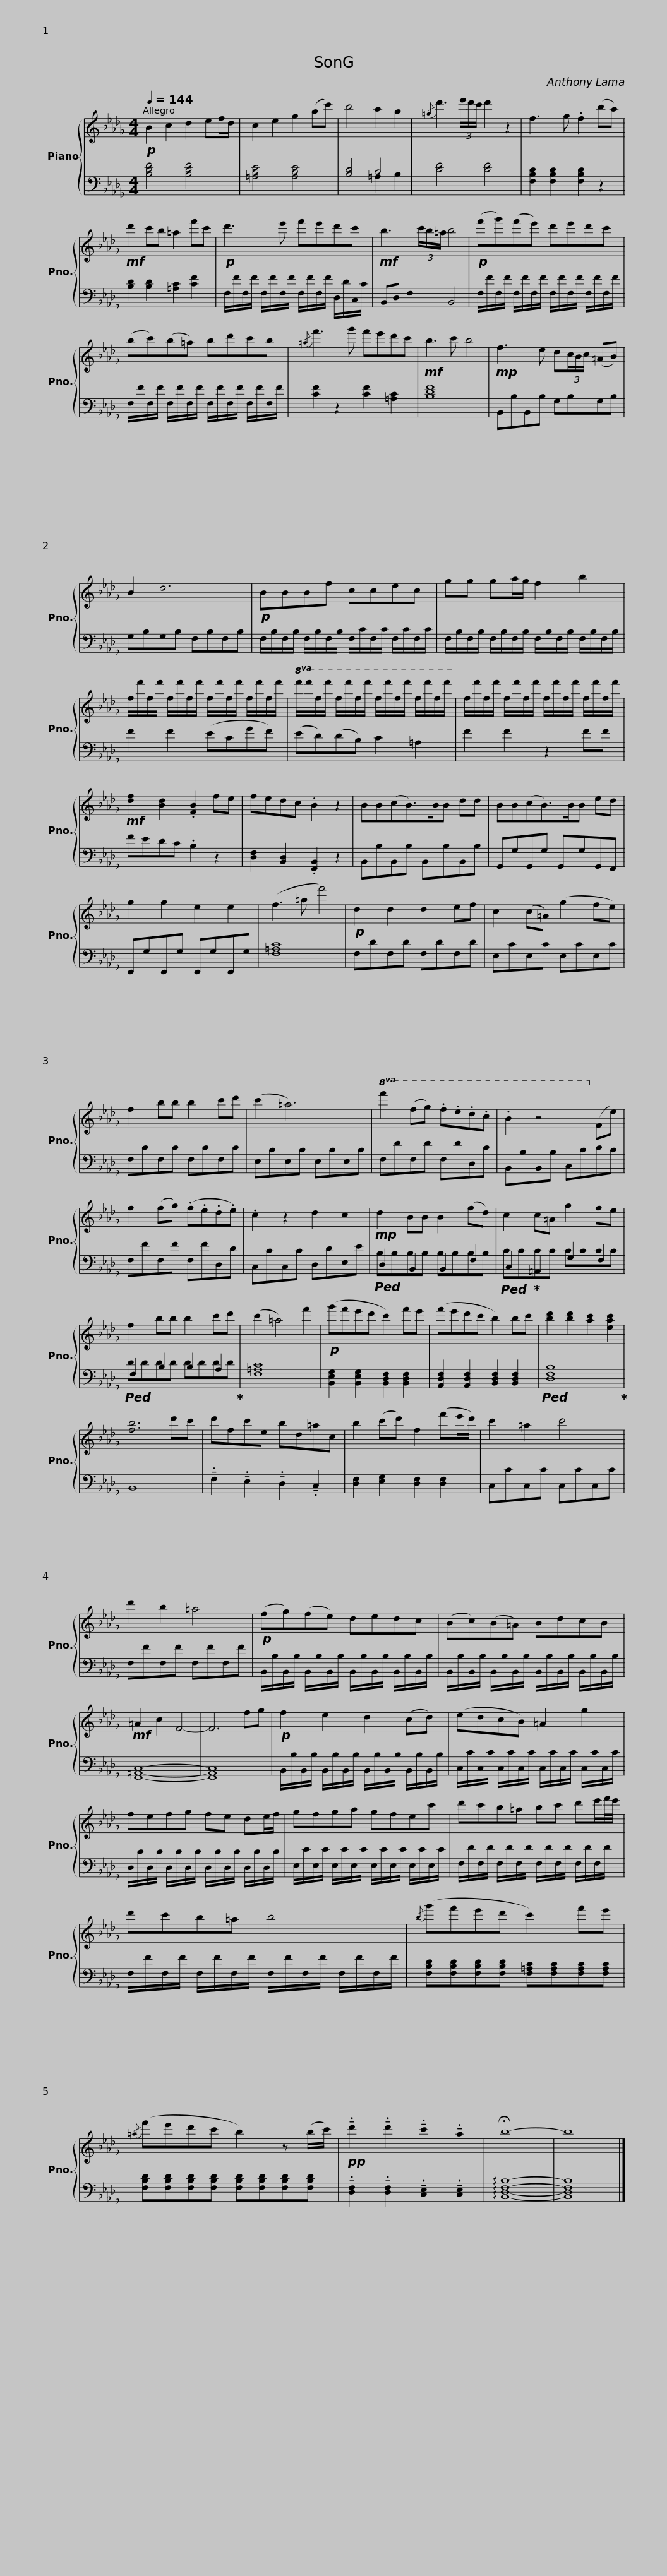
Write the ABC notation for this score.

X:1
%%score { 1 | ( 2 3 ) }
L:1/8
Q:1/4=144
M:4/4
I:linebreak $
K:Db
V:1 treble
V:2 bass
V:3 bass
V:1
!p! B2 c2 d2 ef/d/ | c2 e2 g2 (be') | d'4 c'2 b2 |{/=a} f'3 (3g'/f'/e'/ f'2 z2 | f3 g .f2 (d'c') | %5
!mf! d'2 c'b =a2 f'c' |$!p! d'3 e' f'e'd'c' |!mf! b3 (3c'/b/=a/ b4 |!p! (f'g')(f'e') d'e'd'c' | (bc')(b=a) bd'c'b |$ %10
{/=a} f'3 g' f'e'd'c' |!mf! b3 c' b4 |!mp! f3 e d(3c/B/c/ (=AB) | B2 d6 |!p! BBBf ccec |$ %15
 gg ga/g/ f2 b2 | f/f'/f/f'/ f/f'/f/f'/ f/f'/f/f'/ f/f'/f/f'/ |!8va(! f'/f''/f'/f''/ f'/f''/f'/f''/ f'/f''/f'/f''/ f'/f''/f'/f''/!8va)! |$ f/f'/f/f'/ f/f'/f/f'/ f/f'/f/f'/ f/f'/f/f'/ |!mf! [df]2 [Bd]2 .[FB]2 fe | %20
 fedc .B2 z2 | BB(cB>)BB dd | BB(cB>)BB ed | g2 g2 e2 e2 |$ (f3 =a f'4) | %25
!p! d2 d2 d2 ef | c2 (c=A) (g2 fe) | f2 bb b2 c'd' | (c'2 =a6) |!8va(! f'2 (f'g') .f'.e'.d'.c' | %30
 .b2 z4!8va)! (fe) |$ f2 (fg) (.f.e.d.e) | .c2 z2 d2 c2 |!mp! d2 BB B2 (fd) | c2 c=A g2 fe | %35
 f2 bb b2 c'd' | (c'2 =a4) f'2 |$!p! (g'f'e'd' c'2) f'e' | (f'e'd'c' b2) bc' | [bd']2 [bd']2 [ac']2 [eac']2 | %40
 [fb]6 d'c' | d'fc'e bd=ac | b2 (c'd') f2 (f'e'/d'/) | c'2 =a2 c'4 |$ d'2 b2 =a4 | %45
!p! (fg)(fe) dedc | (Bc)(B=A) BdcB |!mf! =A2 c2 F4- | F6 fg |$!p! f2 e2 d2 (cd) | %50
 (edcB) =A2 g2 | fefg fe de/f/ |$ gfga gfec' | d'c'b=a bc' d'e'/f'/4e'/4 | d'c'b=a b4 |$ %55
{/b} (g'f'e'd' c'2) f'e' |{/=a} (f'e'd'c' b2) z (b/c'/) |!pp! !tenuto!.d'2 !tenuto!.d'2 !tenuto!.c'2 !tenuto!.a2 | !fermata!b8- | b8 |] %60
V:2
 [B,DF]4 [B,DF]4 | [=A,CE]4 [A,CE]4 | [B,D]4 C4 | [DF]4 [DF]4 | [F,B,D]2 [F,B,D]2 [F,B,D]2 z2 | %5
 [B,D]2 [B,D]2 [=A,C]2 [CF]2 |$ F,/F/F,/F/ F,/F/F,/F/ F,/F/F,/F/ D,/D/C,/C/ | B,,D, F,2 B,,4 | F,/F/F,/F/ F,/F/F,/F/ F,/F/F,/F/ F,/F/F,/F/ | F,/F/F,/F/ F,/F/F,/F/ F,/F/F,/F/ F,/F/F,/F/ |$ %10
 [CF]2 z2 [CF]2 [=A,C]2 | [B,DF]8 | B,,B,B,,B, G,B,G,B, | G,B,G,B, F,B,F,B, | F,/B,/F,/B,/ F,/B,/F,/B,/ F,/C/F,/C/ F,/C/F,/C/ |$ %15
 F,/B,/F,/B,/ F,/B,/F,/B,/ F,/B,/F,/B,/ F,/B,/F,/B,/ | F2 F2 (ECGF) | (ED)(DB,) C2 =A,2 |$ F2 F2 z2 FF | FEDC .B,2 z2 | %20
 [D,F,]2 [B,,D,]2 .[F,,B,,]2 z2 | B,,B,B,,B, B,,B,B,,B, | G,,G,G,,G, G,,G,G,,F,, | E,,G,E,,G, E,,G,E,,G, |$ [F,=A,C]8 | %25
 F,DF,D F,DF,D | E,CE,C E,CE,C | F,DF,D F,DF,D | E,CE,C E,CE,C | F,FF,F F,FD,D | %30
 B,,B,B,,B, C,CDC |$ F,FF,F F,FD,D | C,CC,C D,DE,E |!ped! D,2 B,,2 B,,2 F,2 |!ped! C,2!ped-up! =A,,2 G,2 F,2 | %35
!ped! F,2 B,2 B,2 A,2!ped-up! | [F,=A,C]8 |$ [B,,E,G,]2 [B,,E,G,]2 [B,,D,F,]2 [B,,D,F,]2 | [A,,D,F,]2 [A,,D,F,]2 [B,,D,F,]2 [B,,D,F,]2 |!ped! [D,F,B,]8!ped-up! | %40
 B,,8 | !tenuto!.F,2 !tenuto!.E,2 !tenuto!.D,2 !tenuto!.C,2 | [D,F,]2 [E,G,]2 [D,F,]2 [D,F,]2 | C,CC,C C,CC,C |$ F,FF,F F,FF,F | %45
 B,,/B,/B,,/B,/ B,,/B,/B,,/B,/ B,,/B,/B,,/B,/ B,,/B,/B,,/B,/ | B,,/B,/B,,/B,/ B,,/B,/B,,/B,/ B,,/B,/B,,/B,/ B,,/B,/B,,/B,/ | [F,,=A,,C,]8- | [F,,A,,C,]8 |$ B,,/B,/B,,/B,/ B,,/B,/B,,/B,/ B,,/B,/B,,/B,/ B,,/B,/B,,/B,/ | %50
 C,/C/C,/C/ C,/C/C,/C/ C,/C/C,/C/ C,/C/C,/C/ | D,/D/D,/D/ D,/D/D,/D/ D,/D/D,/D/ D,/D/D,/D/ |$ E,/E/E,/E/ E,/E/E,/E/ E,/E/E,/E/ E,/E/E,/E/ | F,/F/F,/F/ F,/F/F,/F/ F,/F/F,/F/ F,/F/F,/F/ | F,/F/F,/F/ F,/F/F,/F/ F,/F/F,/F/ F,/F/F,/F/ |$ %55
 [F,B,D][F,B,D][F,B,D][F,B,D] [F,=A,C][F,A,C][F,A,C][F,A,C] | [F,B,D][F,B,D][F,B,D][F,B,D] [F,B,D][F,B,D][F,B,D][F,B,D] | !tenuto!.[D,F,]2 !tenuto!.[D,F,]2 !tenuto!.[C,E,]2 !tenuto!.[C,E,]2 | !arpeggio![B,,D,F,B,]8- | [B,,D,F,B,]8 |] %60
V:3
 x8 | x8 | x4 =A,2 B,2 | x8 | x8 | %5
 x8 |$ x8 | x8 | x8 | x8 |$ %10
 x8 | x8 | x8 | x8 | x8 |$ %15
 x8 | x8 | x8 |$ x8 | x8 | %20
 x8 | x8 | x8 | x8 |$ x8 | %25
 x8 | x8 | x8 | x8 | x8 | %30
 x8 |$ x8 | x8 | B,B,B,B, B,B,B,B, | CCCC CCCC | %35
 DDDD DDDD | x8 |$ x8 | x8 | x8 | %40
 x8 | x8 | x8 | x8 |$ x8 | %45
 x8 | x8 | x8 | x8 |$ x8 | %50
 x8 | x8 |$ x8 | x8 | x8 |$ %55
 x8 | x8 | x8 | x8 | x8 |] %60
